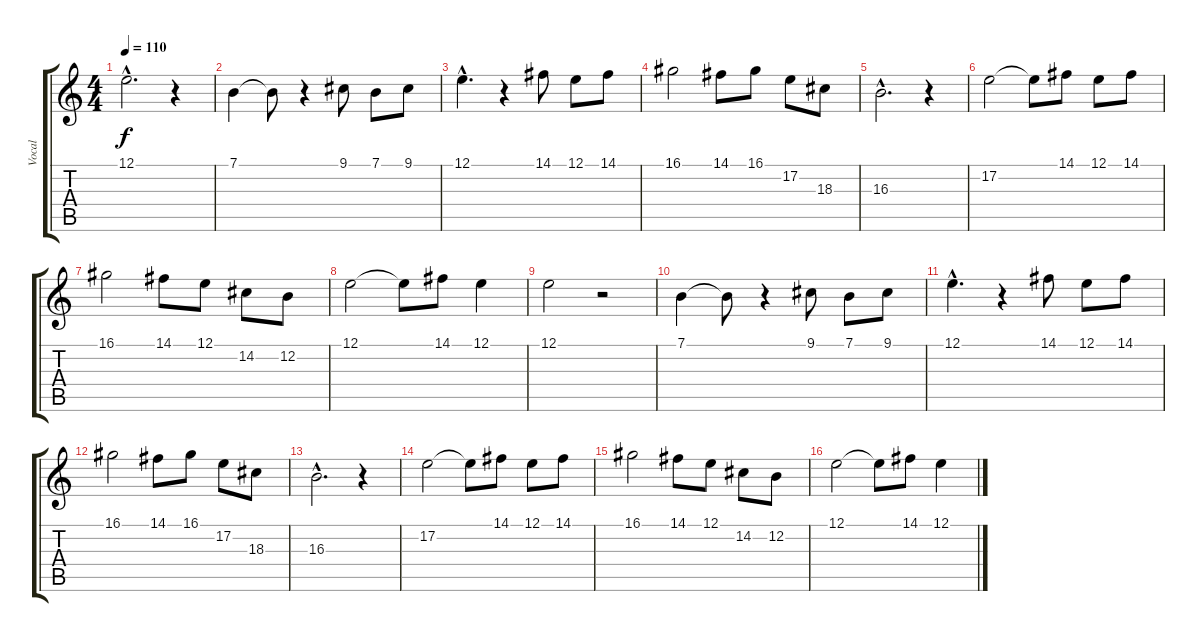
\track ("Vocal" "Vocal") {instrument altosax}
\staff {score tabs}
\tuning (E4 B3 G3 D3 A2 E2) {hide}
\ts (4 4)
\tempo 110
\clef g2
\ks c
12.1{hac}.2{d dy f} r.4 |
7.1.4 7.1{t}.8 r.4 9.1.8 7.1.8 9.1.8 |
12.1{hac}.4{d} r.4 14.1.8 12.1.8 14.1.8 |
16.1.2 14.1.8 16.1.8 17.2.8 18.3.8 |
16.3{hac}.2{d} r.4 |
17.2.2 17.2{t}.8 14.1.8 12.1.8 14.1.8 |
16.1.2 14.1.8 12.1.8 14.2.8 12.2.8 |
12.1.2 12.1{t}.8 14.1.8 12.1.4 |
12.1.2 r.2 |
7.1.4 7.1{t}.8 r.4 9.1.8 7.1.8 9.1.8 |
12.1{hac}.4{d} r.4 14.1.8 12.1.8 14.1.8 |
16.1.2 14.1.8 16.1.8 17.2.8 18.3.8 |
16.3{hac}.2{d} r.4 |
17.2.2 17.2{t}.8 14.1.8 12.1.8 14.1.8 |
16.1.2 14.1.8 12.1.8 14.2.8 12.2.8 |
12.1.2 12.1{t}.8 14.1.8 12.1.4
